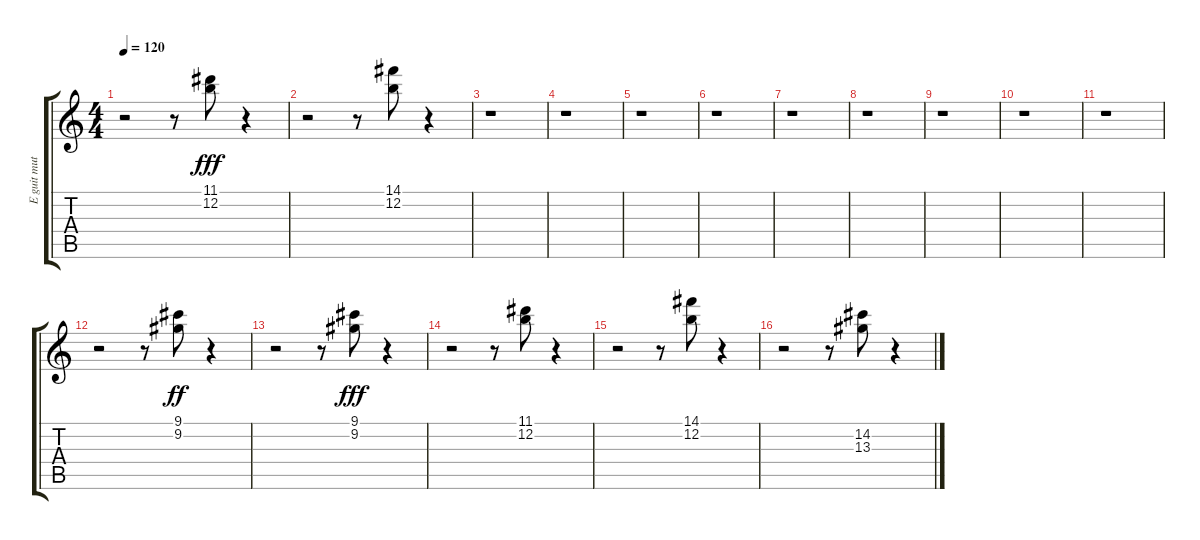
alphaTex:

\track ("E guit mut" "E guit mut") {instrument electricguitarmuted}
\staff {score tabs}
\tuning (E4 B3 G3 D3 A2 E2) {hide}
\ts (4 4)
\tempo 120
\clef g2
\ks c
r.2{dy fff} r.8 (11.1 12.2).8 r.4 |
r.2 r.8 (14.1 12.2).8 r.4 |
r.1 |
r.1 |
r.1 |
r.1 |
r.1 |
r.1 |
r.1 |
r.1 |
r.1 |
r.2 r.8 (9.1 9.2).8{dy ff} r.4 |
r.2 r.8 (9.1 9.2).8{dy fff} r.4 |
r.2 r.8 (11.1 12.2).8 r.4 |
r.2 r.8 (14.1 12.2).8 r.4 |
r.2 r.8 (14.2 13.3).8 r.4
